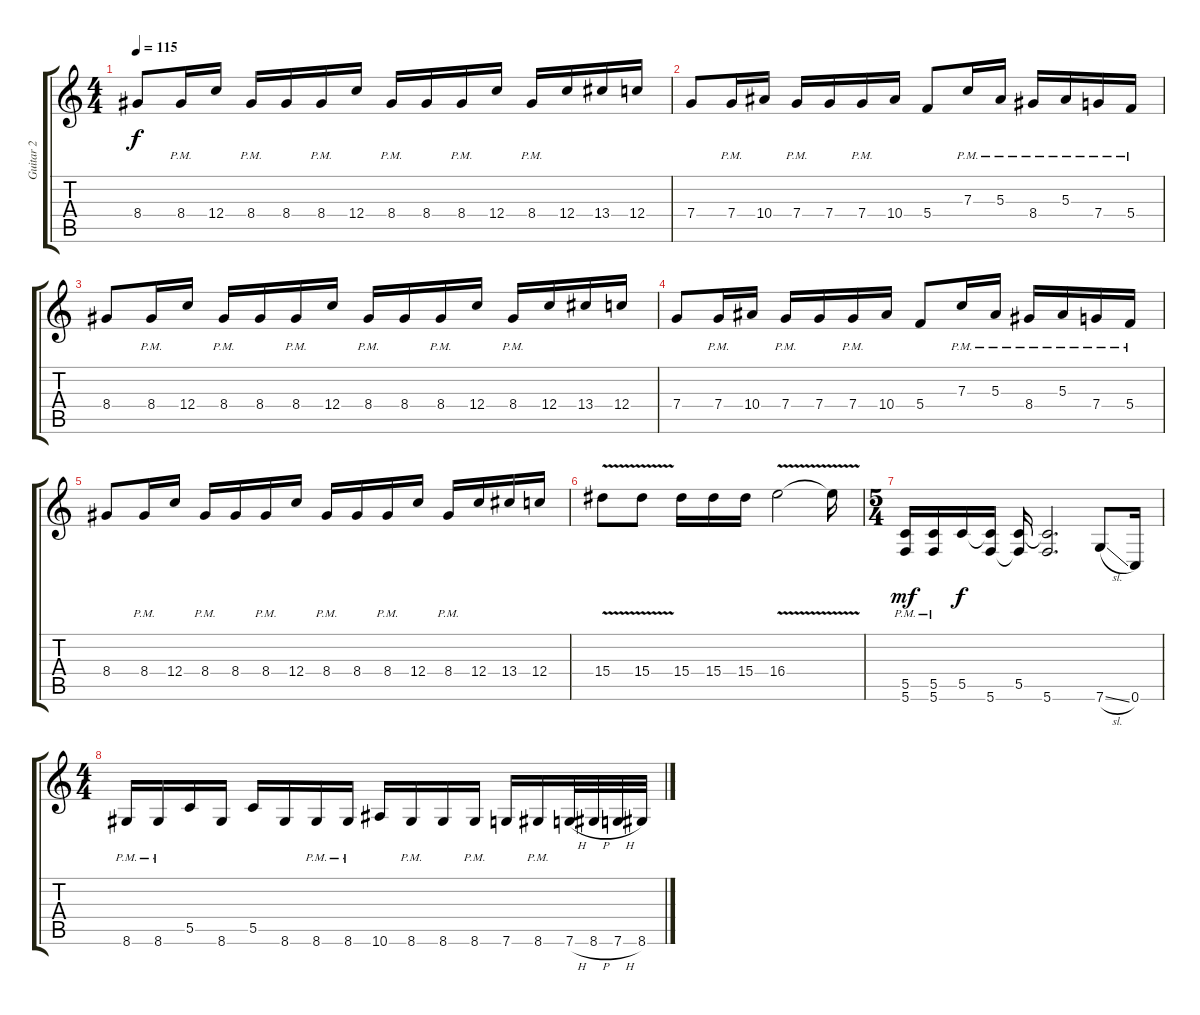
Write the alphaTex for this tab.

\track ("Guitar 2" "Guitar 2") {instrument distortionguitar}
\staff {score tabs}
\tuning (D4 A3 F3 C3 G2 C2) {hide}
\ts (4 4)
\tempo 115
\clef g2
\ks c
8.4.8{dy f} 8.4{pm}.16 12.4.16 8.4{pm}.16 8.4.16 8.4{pm}.16 12.4.16 8.4{pm}.16 8.4.16 8.4{pm}.16 12.4.16 8.4{pm}.16 12.4.16 13.4.16 12.4.16 |
7.4.8 7.4{pm}.16 10.4.16 7.4{pm}.16 7.4.16 7.4{pm}.16 10.4.16 5.4.8 7.3{pm}.16 5.3{pm}.16 8.4{pm}.16 5.3{pm}.16 7.4{pm}.16 5.4{pm}.16 |
8.4.8 8.4{pm}.16 12.4.16 8.4{pm}.16 8.4.16 8.4{pm}.16 12.4.16 8.4{pm}.16 8.4.16 8.4{pm}.16 12.4.16 8.4{pm}.16 12.4.16 13.4.16 12.4.16 |
7.4.8 7.4{pm}.16 10.4.16 7.4{pm}.16 7.4.16 7.4{pm}.16 10.4.16 5.4.8 7.3{pm}.16 5.3{pm}.16 8.4{pm}.16 5.3{pm}.16 7.4{pm}.16 5.4{pm}.16 |
8.4.8 8.4{pm}.16 12.4.16 8.4{pm}.16 8.4.16 8.4{pm}.16 12.4.16 8.4{pm}.16 8.4.16 8.4{pm}.16 12.4.16 8.4{pm}.16 12.4.16 13.4.16 12.4.16 |
15.4{v}.8 15.4{v}.8 15.4.16 15.4.16 15.4.16 16.4{v}.2 16.4{t}.16 |
\ts (5 4)
(5.5{pm} 5.6{pm}).16{dy mf} (5.5{pm} 5.6{pm}).16 5.5.16{dy f} (5.5{t} 5.6).16 (5.5 5.6{t}).16 (5.5{t} 5.6).2{d} 7.6{sl}.8 0.6.16 |
\ts (4 4)
8.6{pm}.16 8.6{pm}.16 5.5.16 8.6.16 5.5.16 8.6.16 8.6{pm}.16 8.6{pm}.16 10.6.16 8.6{pm}.16 8.6.16 8.6{pm}.16 7.6.16 8.6{pm}.16 7.6{h}.32 8.6{h}.32 7.6{h}.32 8.6.32
